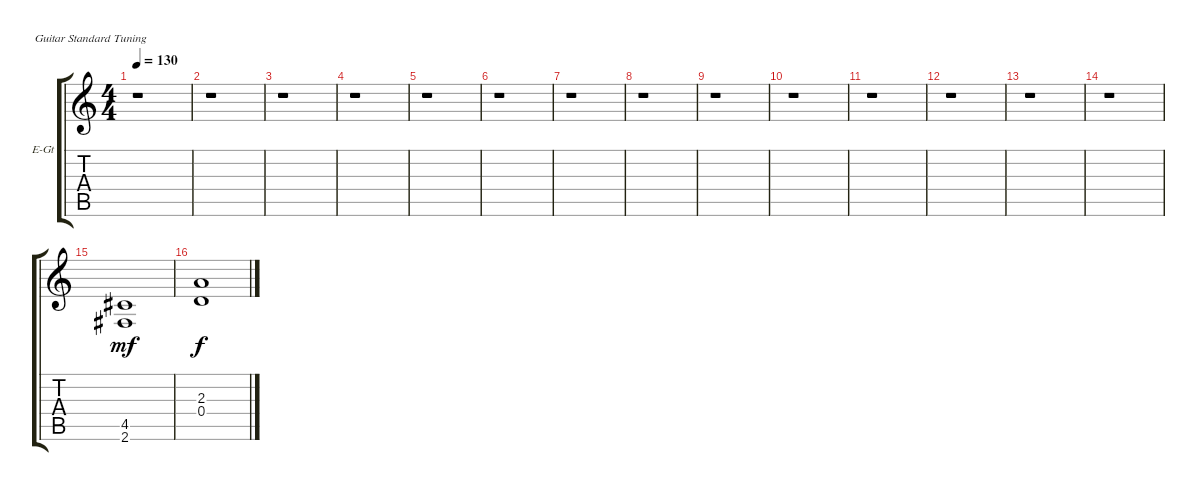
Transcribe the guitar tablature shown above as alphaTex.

\bracketExtendMode groupsimilarinstruments
\firstSystemTrackNameOrientation horizontal
\otherSystemsTrackNameOrientation horizontal
\track ("Guitar - Pavel Bushuev" "E-Gt") {instrument distortionguitar}
\staff {score tabs}
\tuning (E4 B3 G3 D3 A2 E2)
\ts (4 4)
\tempo 130
\clef g2
\ks c
r.1{dy mf instrument distortionguitar} |
r.1 |
r.1 |
r.1 |
r.1 |
r.1 |
r.1 |
r.1 |
r.1 |
r.1 |
r.1 |
r.1 |
r.1 |
r.1 |
(4.5 2.6).1 |
(2.3 0.4).1{dy f}
